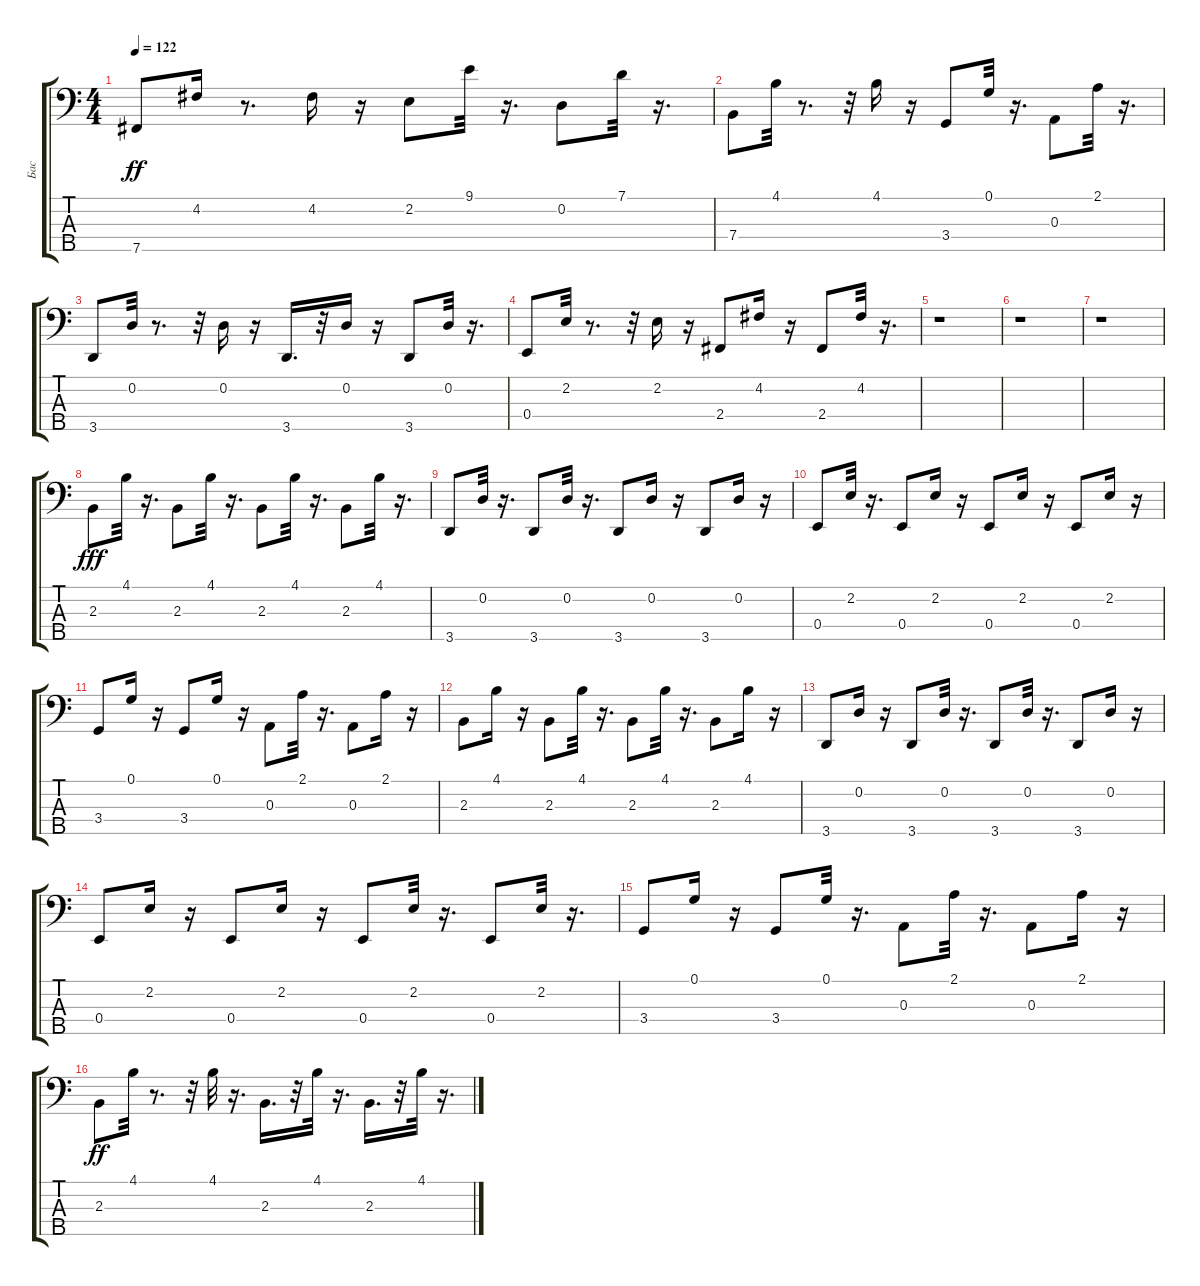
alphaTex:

\track ("Бас" "Бас") {instrument electricbassfinger}
\staff {score tabs}
\tuning (G2 D2 A1 E1 B0) {hide}
\ts (4 4)
\tempo 122
\clef f4
\ks c
7.5.8{dy ff} 4.2.16 r.8{d} 4.2.16 r.16 2.2.8 9.1.32 r.16{d} 0.2.8 7.1.32 r.16{d} |
7.4.8 4.1.32 r.8{d} r.32 4.1.16 r.16 3.4.8 0.1.32 r.16{d} 0.3.8 2.1.32 r.16{d} |
3.5.8 0.2.32 r.8{d} r.32 0.2.16 r.16 3.5.16{d} r.32 0.2.16 r.16 3.5.8 0.2.32 r.16{d} |
0.4.8 2.2.32 r.8{d} r.32 2.2.16 r.16 2.4.8 4.2.16 r.16 2.4.8 4.2.32 r.16{d} |
r.1 |
r.1 |
r.1 |
2.3.8{dy fff} 4.1.32 r.16{d} 2.3.8 4.1.32 r.16{d} 2.3.8 4.1.32 r.16{d} 2.3.8 4.1.32 r.16{d} |
3.5.8 0.2.32 r.16{d} 3.5.8 0.2.32 r.16{d} 3.5.8 0.2.16 r.16 3.5.8 0.2.16 r.16 |
0.4.8 2.2.32 r.16{d} 0.4.8 2.2.16 r.16 0.4.8 2.2.16 r.16 0.4.8 2.2.16 r.16 |
3.4.8 0.1.16 r.16 3.4.8 0.1.16 r.16 0.3.8 2.1.32 r.16{d} 0.3.8 2.1.16 r.16 |
2.3.8 4.1.16 r.16 2.3.8 4.1.32 r.16{d} 2.3.8 4.1.32 r.16{d} 2.3.8 4.1.16 r.16 |
3.5.8 0.2.16 r.16 3.5.8 0.2.32 r.16{d} 3.5.8 0.2.32 r.16{d} 3.5.8 0.2.16 r.16 |
0.4.8 2.2.16 r.16 0.4.8 2.2.16 r.16 0.4.8 2.2.32 r.16{d} 0.4.8 2.2.32 r.16{d} |
3.4.8 0.1.16 r.16 3.4.8 0.1.32 r.16{d} 0.3.8 2.1.32 r.16{d} 0.3.8 2.1.16 r.16 |
2.3.8{dy ff} 4.1.32 r.8{d} r.32 4.1.32 r.16{d} 2.3.16{d} r.32 4.1.32 r.16{d} 2.3.16{d} r.32 4.1.32 r.16{d}
